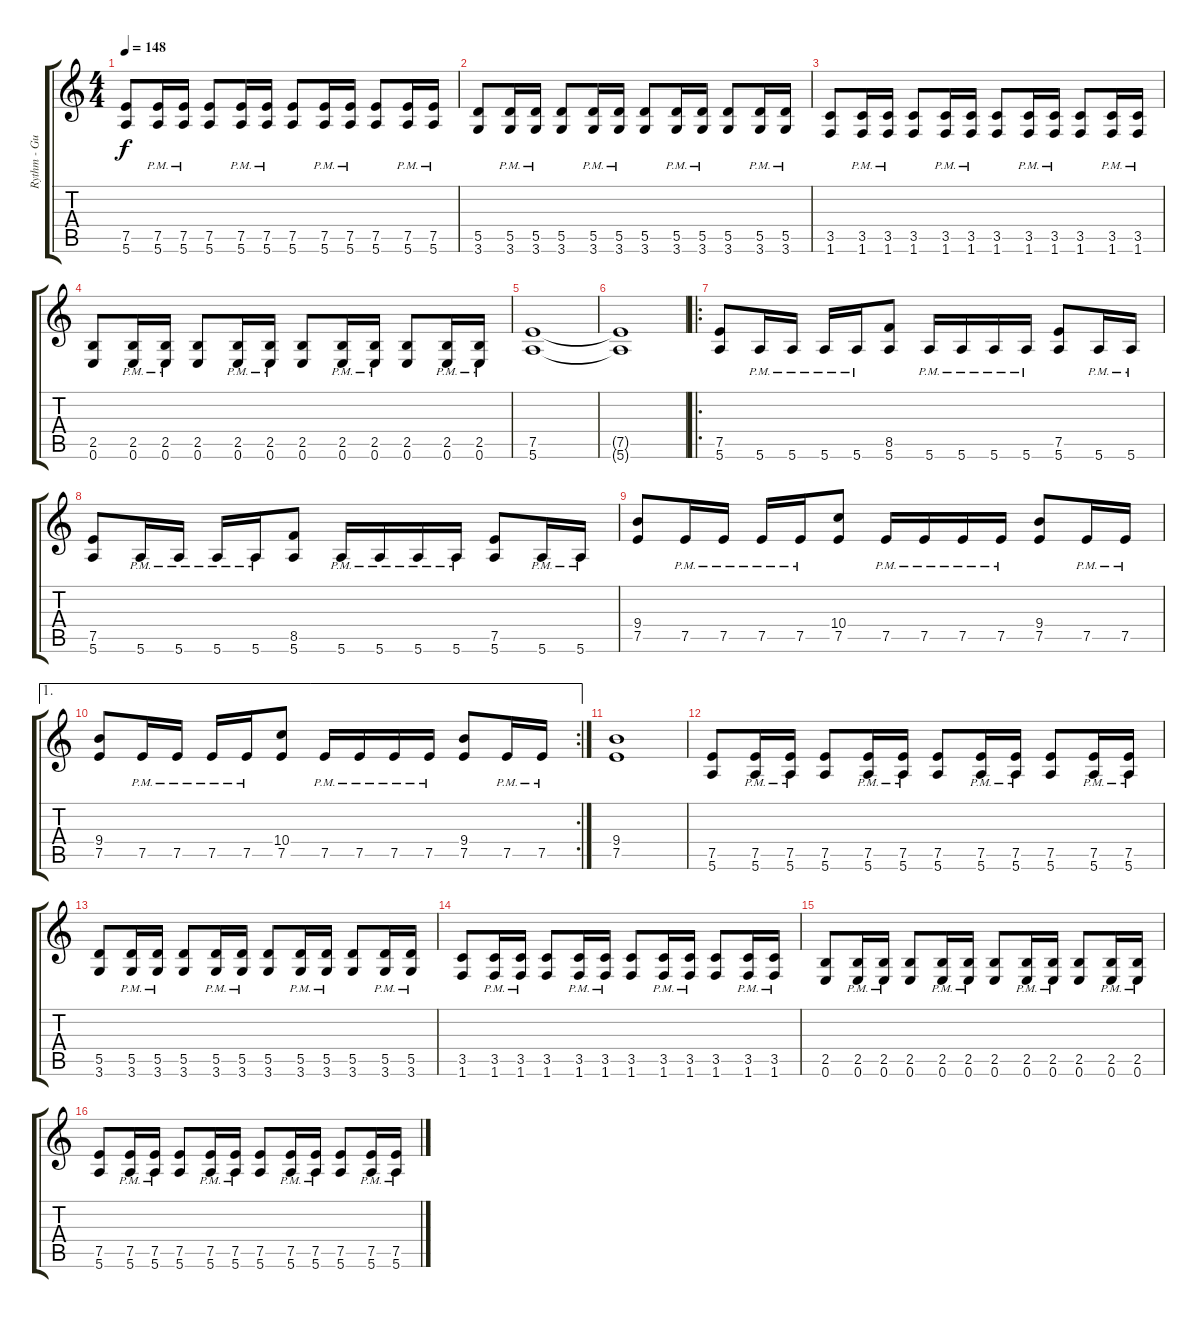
\track ("Rythm - Guitar" "Rythm - Gu") {instrument distortionguitar}
\staff {score tabs}
\tuning (E4 B3 G3 D3 A2 E2) {hide}
\ts (4 4)
\tempo 148
\clef g2
\ks c
(7.5 5.6).8{dy f volume 10} (7.5{pm} 5.6{pm}).16 (7.5{pm} 5.6{pm}).16 (7.5 5.6).8 (7.5{pm} 5.6{pm}).16 (7.5{pm} 5.6{pm}).16 (7.5 5.6).8 (7.5{pm} 5.6{pm}).16 (7.5{pm} 5.6{pm}).16 (7.5 5.6).8 (7.5{pm} 5.6{pm}).16 (7.5{pm} 5.6{pm}).16 |
(5.5 3.6).8 (5.5{pm} 3.6{pm}).16 (5.5{pm} 3.6{pm}).16 (5.5 3.6).8 (5.5{pm} 3.6{pm}).16 (5.5{pm} 3.6{pm}).16 (5.5 3.6).8 (5.5{pm} 3.6{pm}).16 (5.5{pm} 3.6{pm}).16 (5.5 3.6).8 (5.5{pm} 3.6{pm}).16 (5.5{pm} 3.6{pm}).16 |
(3.5 1.6).8 (3.5{pm} 1.6{pm}).16 (3.5{pm} 1.6{pm}).16 (3.5 1.6).8 (3.5{pm} 1.6{pm}).16 (3.5{pm} 1.6{pm}).16 (3.5 1.6).8 (3.5{pm} 1.6{pm}).16 (3.5{pm} 1.6{pm}).16 (3.5 1.6).8 (3.5{pm} 1.6{pm}).16 (3.5{pm} 1.6{pm}).16 |
(2.5 0.6).8 (2.5{pm} 0.6{pm}).16 (2.5{pm} 0.6{pm}).16 (2.5 0.6).8 (2.5{pm} 0.6{pm}).16 (2.5{pm} 0.6{pm}).16 (2.5 0.6).8 (2.5{pm} 0.6{pm}).16 (2.5{pm} 0.6{pm}).16 (2.5 0.6).8 (2.5{pm} 0.6{pm}).16 (2.5{pm} 0.6{pm}).16 |
(7.5 5.6).1 |
(7.5{t} 5.6{t}).1 |
\ro
(7.5 5.6).8{volume 13 instrument distortionguitar} 5.6{pm}.16 5.6{pm}.16 5.6{pm}.16 5.6{pm}.16 (8.5 5.6).8 5.6{pm}.16 5.6{pm}.16 5.6{pm}.16 5.6{pm}.16 (7.5 5.6).8 5.6{pm}.16 5.6{pm}.16 |
(7.5 5.6).8 5.6{pm}.16 5.6{pm}.16 5.6{pm}.16 5.6{pm}.16 (8.5 5.6).8 5.6{pm}.16 5.6{pm}.16 5.6{pm}.16 5.6{pm}.16 (7.5 5.6).8 5.6{pm}.16 5.6{pm}.16 |
(9.4 7.5).8 7.5{pm}.16 7.5{pm}.16 7.5{pm}.16 7.5{pm}.16 (10.4 7.5).8 7.5{pm}.16 7.5{pm}.16 7.5{pm}.16 7.5{pm}.16 (9.4 7.5).8 7.5{pm}.16 7.5{pm}.16 |
\ae 1
\rc 2
(9.4 7.5).8 7.5{pm}.16 7.5{pm}.16 7.5{pm}.16 7.5{pm}.16 (10.4 7.5).8 7.5{pm}.16 7.5{pm}.16 7.5{pm}.16 7.5{pm}.16 (9.4 7.5).8 7.5{pm}.16 7.5{pm}.16 |
(9.4 7.5).1 |
(7.5 5.6).8{volume 10} (7.5{pm} 5.6{pm}).16 (7.5{pm} 5.6{pm}).16 (7.5 5.6).8 (7.5{pm} 5.6{pm}).16 (7.5{pm} 5.6{pm}).16 (7.5 5.6).8 (7.5{pm} 5.6{pm}).16 (7.5{pm} 5.6{pm}).16 (7.5 5.6).8 (7.5{pm} 5.6{pm}).16 (7.5{pm} 5.6{pm}).16 |
(5.5 3.6).8 (5.5{pm} 3.6{pm}).16 (5.5{pm} 3.6{pm}).16 (5.5 3.6).8 (5.5{pm} 3.6{pm}).16 (5.5{pm} 3.6{pm}).16 (5.5 3.6).8 (5.5{pm} 3.6{pm}).16 (5.5{pm} 3.6{pm}).16 (5.5 3.6).8 (5.5{pm} 3.6{pm}).16 (5.5{pm} 3.6{pm}).16 |
(3.5 1.6).8 (3.5{pm} 1.6{pm}).16 (3.5{pm} 1.6{pm}).16 (3.5 1.6).8 (3.5{pm} 1.6{pm}).16 (3.5{pm} 1.6{pm}).16 (3.5 1.6).8 (3.5{pm} 1.6{pm}).16 (3.5{pm} 1.6{pm}).16 (3.5 1.6).8 (3.5{pm} 1.6{pm}).16 (3.5{pm} 1.6{pm}).16 |
(2.5 0.6).8 (2.5{pm} 0.6{pm}).16 (2.5{pm} 0.6{pm}).16 (2.5 0.6).8 (2.5{pm} 0.6{pm}).16 (2.5{pm} 0.6{pm}).16 (2.5 0.6).8 (2.5{pm} 0.6{pm}).16 (2.5{pm} 0.6{pm}).16 (2.5 0.6).8 (2.5{pm} 0.6{pm}).16 (2.5{pm} 0.6{pm}).16 |
(7.5 5.6).8{volume 10} (7.5{pm} 5.6{pm}).16 (7.5{pm} 5.6{pm}).16 (7.5 5.6).8 (7.5{pm} 5.6{pm}).16 (7.5{pm} 5.6{pm}).16 (7.5 5.6).8 (7.5{pm} 5.6{pm}).16 (7.5{pm} 5.6{pm}).16 (7.5 5.6).8 (7.5{pm} 5.6{pm}).16 (7.5{pm} 5.6{pm}).16
